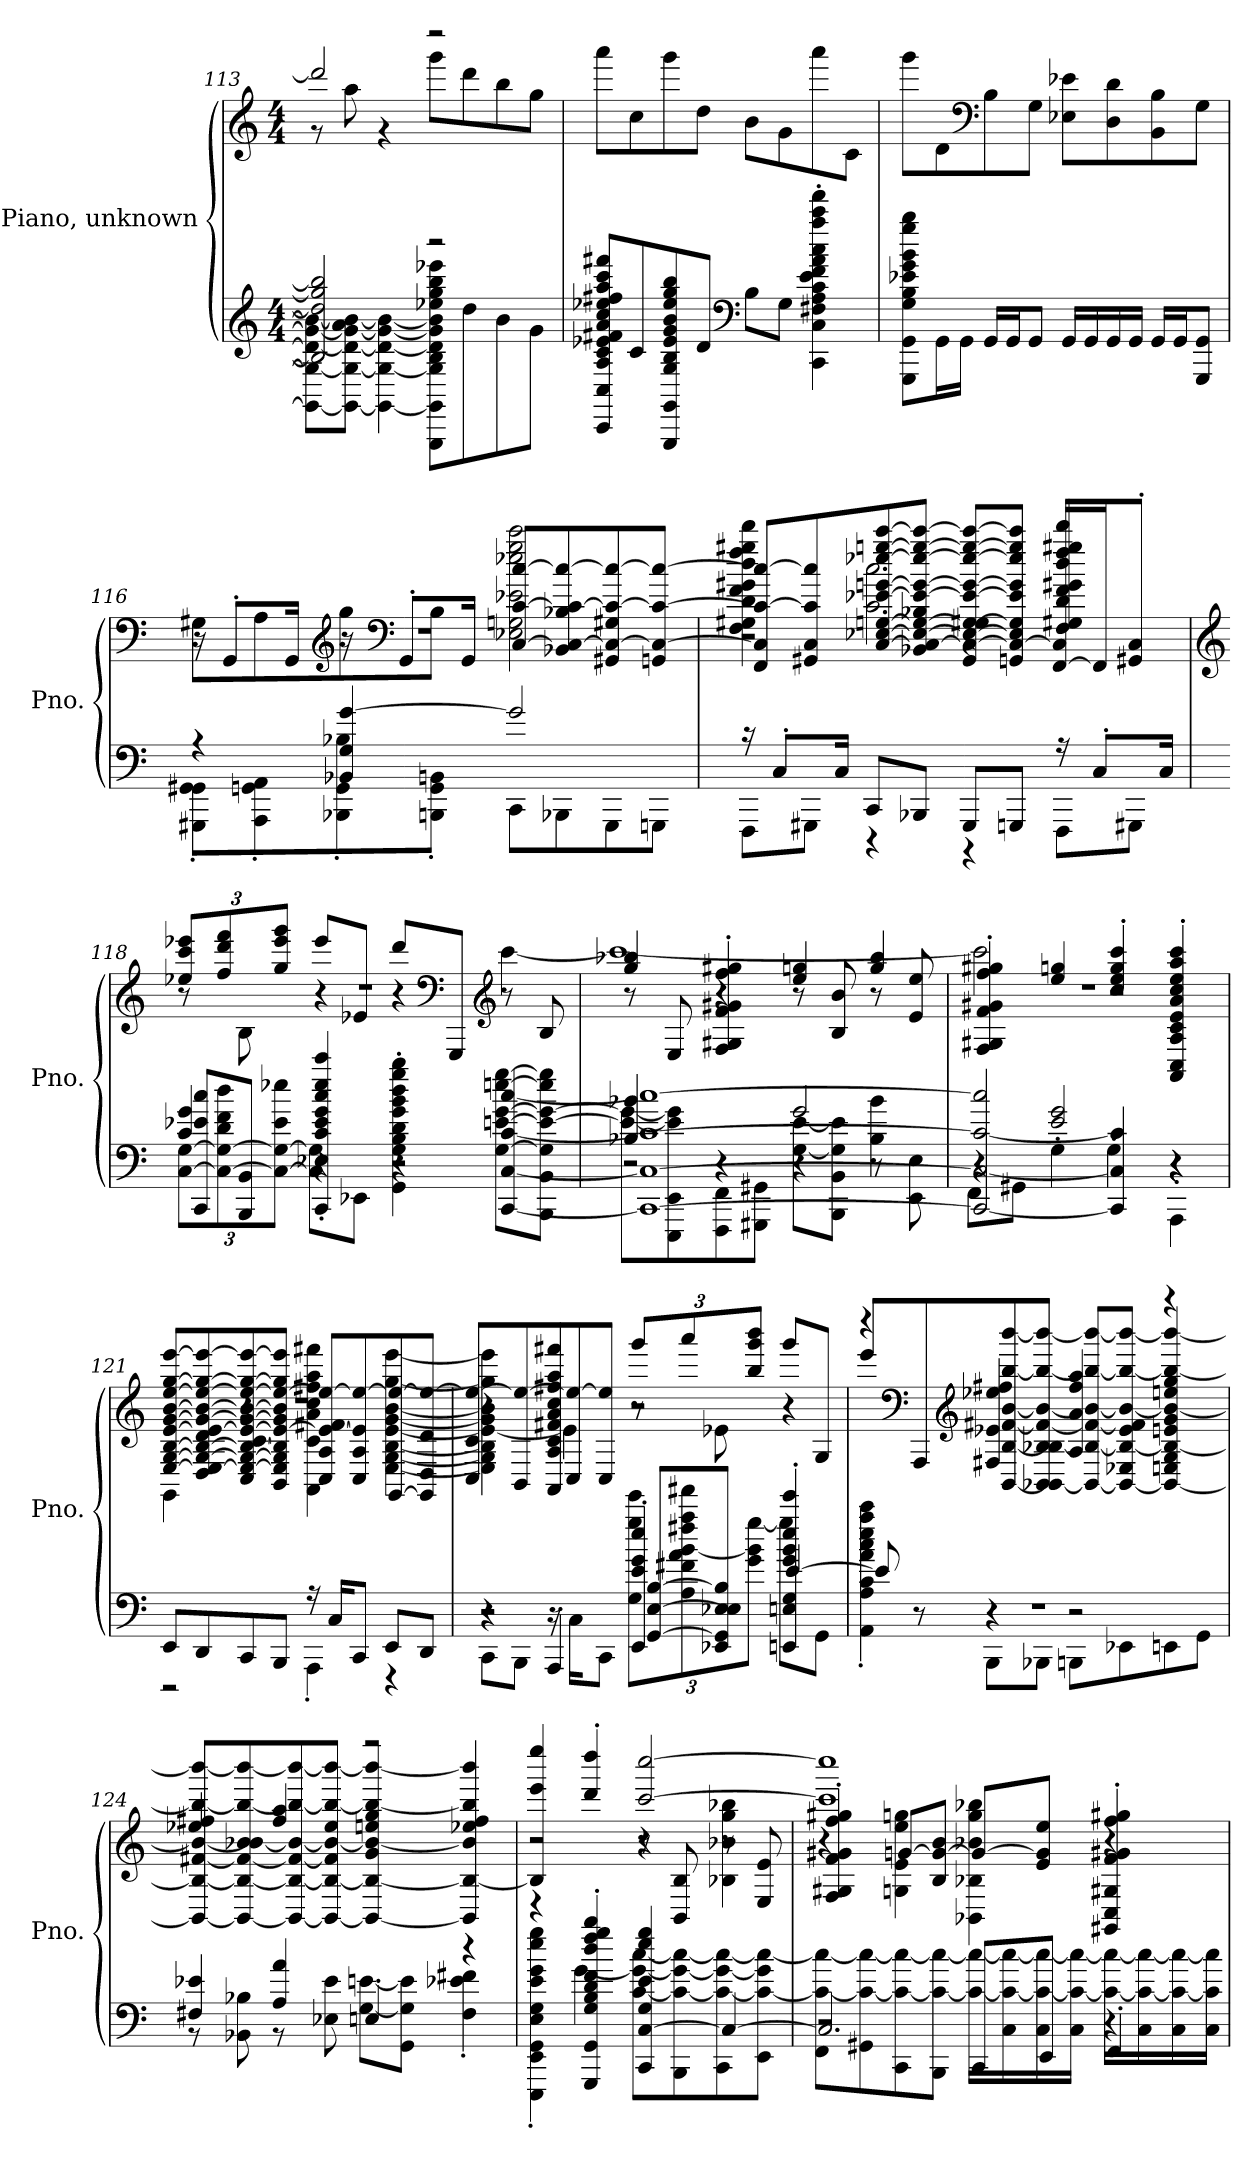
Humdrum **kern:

**kern	**kern
*part1	*part1
*staff2	*staff1
*I"Piano, unknown	*
*I'Pno.	*
*clefG2	*clefG2
*k[]	*k[]
*M4/4	*M4/4
=113	=113
*^	*^
2B/] 2dd/] 2gg/] 2bb/]	8GG\_ 8G\_ 8d\_ 8g\_ 8b\_L	2ddd/]	8r
.	8GG\_ 8G\_ 8d\_ 8g\_ 8a\ 8b\_J	.	8aa\
.	4GG\_ 4G\_ 4d\_ 4g\_ 4b\_	.	4r
2r	8GGG\ 8GG\] 8G\] 8B\ 8d\] 8g\] 8b\] 8ee-X\ 8gg\ 8bb\ 8eee-X\L	2r	8ggg\L
.	8dd\	.	8ddd\
.	8b\	.	8bb\
.	8g\J	.	8gg\J
*v	*v	*	*
*	*v	*v
!!LO:LB:g=z
=114	=114
8CC/ 8C/ 8A/ 8c/ 8e-X/ 8f#X/ 8a/ 8cc/ 8ee-X/ 8ff#X/ 8aa/ 8ccc/ 8fff#X/L	8aaa\L
8c/	8cc\
8GGG/ 8GG/ 8G/ 8B/ 8e-/ 8g/ 8b/ 8ee-/ 8gg/ 8bb/	8ggg\
8d/J	8dd\J
*clefF4	*
8B\L	8b\L
8G\J	8g\
4CC\' 4C\' 4F#X\' 4A\' 4c\' 4e-\' 4f#\' 4a\' 4cc\' 4aa\' 4ccc\' 4fff#\'	8aaa\
.	8c\J
=115	=115
8GGG\ 8GG\ 8G\ 8B\ 8e-X\ 8g\ 8b\ 8gg\ 8bb\L	8ggg\L
16GG\L	8d\
16GG\JJ	.
*	*clefF4
16GG/LL	8B\
16GG/J	.
8GG/J	8G\J
16GG/LL	8E-X\ 8e-X\L
16GG/	.
16GG/	8D\ 8d\
16GG/JJ	.
16GG/LL	8BB\ 8B\
16GG/J	.
8GGG/ 8GG/J	8G\J
!!LO:LB:g=z
=116	=116
*^	*^
*	*	*	*^
4r	8GGG#X\' 8GG\' 8GG#X\'L	1r	8G#X\L	16r
.	.	.	.	8GG'/L
.	8AAA\' 8GGn\' 8AA\'	.	8A\	.
.	.	.	.	16GG/Jk
*	*	*clefG2	*	*
4BB-X/ 4G/ [4g/	8BBB-X\' 8GG\' 8B-X\'	.	8gg\	16r
*	*	*clefF4	*	*
.	.	.	.	8GG'/L
.	8BBBn\' 8GG\' 8BBn\'J	.	8B\J	.
.	.	.	.	16GG/Jk
2g/]	8CC\L	.	2E-X\ 2Gn\ 2e-X\ 2ee-X\ 2gg\ 2ccc\	[8C/ [8c/ [8cc/L
.	8BBB-X\	.	.	8BB-X/ 8C/_ 8B-X/ 8c/_ 8cc/_
.	8GGG#\	.	.	8GG#X/ 8C/_ 8G#X/ 8c/_ 8cc/_
.	8GGGn\J	.	.	8GGn/ 8C/_ 8c/_ 8cc/_J
=117	=117	=117	=117	=117
16r	8FFF\L	2r	4F\ 4G#X\ 4d\ 4f\ 4g#X\ 4dd\ 4ff\ 4gg#X\ 4ddd\	8FF/ 8C/] 8c/_ 8cc/_L
8C'/L	.	.	.	.
.	8GGG#X\J	.	.	8GG#X/ 8C/ 8c/] 8cc/]
16C/Jk	.	.	.	.
8CC/L	4r	.	2.c\ 2.cc\	[8C/ [8E-X/ [8Gn/ [8e-X/ [8gn/ [8ee-X/ [8ggn/ [8ccc/
8BBB-X/J	.	.	.	8BB-X/ 8C/_ 8E-/_ 8G/_ 8B-X/ 8e-/_ 8g/_ 8ee-/_ 8gg/_ 8ccc/_J
8GGG#/L	4r	4r	.	8GG#/ 8C/_ 8E-/_ 8G/_ 8G#X/ 8e-/_ 8g/_ 8ee-/_ 8gg/_ 8ccc/_L
8GGGn/J	.	.	.	8GGn/ 8C/_ 8E-/] 8G/] 8e-/] 8g/] 8ee-/] 8gg/] 8ccc/]J
16r	8FFF\L	4F/ 4G#X/ 4d/ 4f/ 4g#X/ 4dd/ 4ff/ 4gg#X/ 4ddd/	.	[16FF/ 16C/]LL
8C'/L	.	.	.	16FF/J]
.	8GGG#X\J	.	.	8GG#X/' 8C/'J
16C/Jk	.	.	.	.
*v	*v	*	*	*
!!LO:LB:g=z	!!	!!
=118	=118	=118	=118
*	*clefG2	*	*
*^	*	*	*
*	*^	*	*	*
*	*	*Xbrackettup	*	*	*Xbrackettup
4c/ 4g/	8CC/ 8e-X/ 8cc/L	[12C\ [12G\L	1r	8r	12ee-X/ 12ccc/ 12eee-X/L
.	.	12C\_ 12G\_ 12d\ 12f\ 12dd\	.	.	12ff/ 12ddd/ 12fff/
.	8BBB/ 8BB/J	.	.	8B\	.
.	.	12C\_ 12G\_ 12e-\ 12ee-X\J	.	.	12gg/ 12eee-/ 12ggg/J
4r	4CC/' 4E-X/' 4c/' 4e-/' 4g/' 4cc/' 4ee-/' 4ccc/'	8C\] 8G\]L	.	4r	8eee-/L
.	.	8EE-X\J	.	.	8e-X/J
2r	4r	4GG\' 4G\' 4B\' 4d\' 4g\' 4b\' 4dd\' 4gg\' 4bb\'	.	4r	8ddd/L
*	*	*	*clefF4	*	*
.	.	.	.	.	8GGG/J
*	*	*	*clefG2	*	*
.	[4CC/ [4C/ [4c/ [4cc/	[8G\ [8en\ [8g\ [8een\ [8gg\L	.	[4ccc\	8r
.	.	8BBB\ 8BB\ 8G\] 8e\_ 8g\_ 8ee\] 8gg\]J	.	.	8B/
=119	=119	=119	=119	=119	=119
*	*	*^	*	*	*
4B-X/ 4b-X/	2r	1CC_ 1C_ 1c_ 1cc_	8e\_ 8g\_L	4gg/ 4bb-X/	1ccc_	8r
.	.	.	8EEE\ 8EE\ 8e\] 8g\]	.	.	8E/
4r	.	.	8FFF\ 8FF\	4r	.	4F/' 4G#X/' 4f/' 4g#X/' 4ff/' 4gg#X/'
.	.	.	8GGG#X\ 8GG#X\J	.	.	.
2g/	4r	.	[8G\ [8e\L	4ee/ 4ggn/	.	8r
.	.	.	8BBB\ 8BB\ 8G\] 8e\]J	.	.	8B/ 8b/
.	4B-\ 4b-\	.	8r	4gg/ 4bb-/	.	8r
.	.	.	8EE\ 8E\	.	.	8e/ 8ee/
*	*	*v	*v	*	*	*
=120	=120	=120	=120	=120	=120
4r	2CC/_ 2C/_ 2c/_ 2cc/]	8FF\L	1r	2ccc\]	4F/' 4G#X/' 4f/' 4g#X/' 4ff/' 4gg#X/'
.	.	8GG#X\J	.	.	.
2e/ 2g/	.	4G'\	.	.	4ee/ 4ggn/
.	4CC/] 4C/] 4c/]	4G'\	.	2r	4cc/' 4ee/' 4gg/' 4ccc/'
4r	4r	4AAA'\	.	.	4AA/' 4C/' 4A/' 4c/' 4e/' 4a/' 4cc/' 4ee/' 4aa/' 4ccc/'
*	*v	*v	*	*	*
!!LO:PB:g=z	!!	!!
=121	=121	=121	=121	=121
8EE/L	2r	1r	4GG\	[8E/ [8G/ [8B/ [8e/ [8g/ [8b/ [8ee/ [8gg/ [8eee/L
8DD/	.	.	.	8D/ 8E/_ 8G/_ 8B/_ 8d/ 8e/_ 8g/_ 8b/_ 8ee/_ 8gg/_ 8eee/_
8CC/	.	.	4r	8C/ 8E/_ 8G/_ 8B/_ 8c/ 8e/_ 8g/_ 8b/_ 8ee/_ 8gg/_ 8eee/_
8BBB/J	.	.	.	8BB/ 8E/] 8G/] 8B/] 8e/_ 8g/] 8b/] 8ee/_ 8gg/] 8eee/]J
16r	4AAA'\	.	4AA\ 4c\ 4a\ 4cc\ 4ff#X\ 4aa\ 4fff#X\	8C/ 8A/ 8e/_ 8f#X/ 8ee/_L
16C/KL	.	.	.	.
8CC/J	.	.	.	8C/ 8A/ 8e/] 8ee/_
8EE/L	4r	.	[4E\ [4G\ [4B\ [4e\ [4g\ [4b\ [4gg\ [4eee\	[8GG/ 8ee/_
8DD/J	.	.	.	8GG/] 8D/ 8d/ 8ee/_J
=122	=122	=122	=122	=122
*	*^	*	*	*
2r	8CC\L	4r	4r	4E\] 4G\] 4B\] 4e\_ 4g\] 4b\] 4gg\] 4eee\]	8C/ 8c/ 8ee/_L
.	8BBB\J	.	.	.	8BB/ 8ee/_
.	16r	4AAA'/	4AA/ 4A/ 4c/ 4f#X/ 4a/ 4cc/ 4ff#X/ 4aa/ 4fff#X/	4e\]	8C/ 8ee/_
.	16C\KL	.	.	.	.
.	8CC\J	.	.	.	8C/ 8ee/]J
4EE/' 4e/' 4g/' 4ee/'	12G\ 12gg\ 12eee\L	[8GG/ [8E/ [8B/L	2r	8r	12ggg/L
.	12A\ 12f#X\ 12a\ [12b\ 12ff#X\ 12aa\ 12fff#X\	.	.	.	12aaa/
.	.	8EE-X/ 8GG/] 8E-X/ 8E/] 8B/]J	.	8e-X\	.
.	12g\ 12b\] [12gg\J	.	.	.	12bb/ 12ggg/ 12bbb/J
4EEn/' 4En/' 4G/' 4g/' 4b/' 4ee/' 4eee/'	8gg\L]	[4e/	.	4r	8ggg/L
.	8GG\J	.	.	.	8G/J
*	*	*	*	*v	*v
!!LO:LB:g=z
=123	=123	=123	=123	=123
1r	4AA\' 4A\' 4c\' 4a\' 4cc\' 4ee\' 4aa\' 4ccc\'	8e/]	4r	8eee/L
*	*	*	*clefF4	*
.	.	8r	.	8AAA/
*	*	*	*clefG2	*
.	8BBB\L	4r	4F#X/ 4e-X/ 4ee-X/ 4ff#X/	[8BB/ [8B/ [8f#X/ [8b/ [8bb/ [8bbb/
.	8BBB-X\J	.	.	8BB-X/ 8BB/_ 8B-X/ 8B/_ 8f#/_ 8b/_ 8bb/_ 8bbb/_J
.	8BBBn\L	2r	4A/ 4a/ 4ff#/ 4aa/	8BB/_ 8B/_ 8f#/_ 8b/_ 8bb/_ 8bbb/_L
.	8EE-X\	.	.	8BB/_ 8E-X/ 8B/_ 8e-/ 8f#/] 8b/_ 8bb/_ 8bbb/_J
.	8EEn\	.	4r	4BB/_ 4En/ 4G/ 4B/_ 4en/ 4g/ 4b/_ 4een/ 4gg/ 4bb/_ 4bbb/_
.	8GG\J	.	.	.
*	*v	*v	*	*
=124	=124	=124	=124
4F#X/ 4e-X/	8r	4ee-X/ 4ff#X/	8BB/_ 8B/_ [8f#X/ 8b/_ 8bb/_ 8bbb/_L
.	8BB-X\ 8B-X\	.	8BB/_ 8B/_ 8f#/_ 8b-X/ 8b/_ 8bb/_ 8bbb/_
4A/ 4a/	8r	4ff#/ 4aa/	8BB/_ 8B/_ 8f#/_ 8b/_ 8bb/_ 8bbb/_
.	8E-X\ 8e-\	.	8BB/_ 8B/_ 8f#/] 8b/_ 8ee-/ 8bb/_ 8bbb/_J
4En'/	[8G\ [8en\L	2r	4BB/_ 4B/_ 4g/ 4b/_ 4een/ 4gg/ 4bb/_ 4bbb/_
.	8GG\ 8G\] 8e\]J	.	.
4r	4F#\' 4e-X\' 4f#X\'	.	4BB/] 4B/_ 4b/] 4ee-X/ 4ff#/ 4bb/] 4bbb/]
!!LO:LB:g=z
=125	=125	=125	=125
*	*	*	*^
4r	4EEE\' 4EE\' 4GG\' 4E\' 4G\' 4e\' 4g\' 4ee\' 4gg\'	2r	2r	4B/] 4eee/ 4eeee/
4GGG/' 4GG/' 4G/' 4B/' 4d/' 4f/' 4dd/' 4ff/' 4gg/' 4bb/'	[4g\	.	.	4ddd/' 4dddd/'
4CC/ [4C/ 4G/ 4e/ 4ee/ 4gg/	[8c\ 8g\_ [8cc\L	[2ccc/ [2cccc/	4r	8r
.	8BBB\ 8c\_ 8g\_ 8cc\_	.	.	8BB/ 8B/
4C/_	8CC\ 8c\_ 8g\_ 8cc\_	.	4B-X\ 4b-X\ 4gg\ 4bb-X\	8r
.	8EE\ 8c\_ 8g\] 8cc\_J	.	.	8E/ 8e/
=126	=126	=126	=126	=126
*	*^	*	*	*
2.C/]	8FF\ 8c\_ 8cc\_L	2r	1ccc] 1cccc]	4r	4F/' 4G#X/' 4f/' 4g#X/' 4ff/' 4gg#X/'
.	8GG#X\ 8c\_ 8cc\_	.	.	.	.
.	8CC\ 8c\_ 8cc\_	.	.	4Gn\ 4e\ 4ee\ 4ggn\	[8gn/L
.	8BBB\ 8c\_ 8cc\_J	.	.	.	8B/ 8g/_ 8b/J
.	16c\_ 16cc\_LL	8CC/L	.	4BB-X\ 4B-X\ 4b-X\ 4gg\ 4bb-X\	8g/L_
.	16C\ 16c\_ 16cc\_	.	.	.	.
.	16C\ 16c\_ 16cc\_	8EE/J	.	.	8e/ 8g/] 8ee/J
.	16C\ 16c\_ 16cc\_JJ	.	.	.	.
4r	16c\_ 16cc\_LL	4FF'/	.	4r	4GG#X/' 4C/' 4G#X/' 4f/' 4g#X/' 4ff/' 4gg#X/'
.	16C\ 16c\_ 16cc\_	.	.	.	.
.	16C\ 16c\_ 16cc\_	.	.	.	.
.	16C\ 16c\] 16cc\]JJ	.	.	.	.
*v	*v	*v	*	*	*
*	*v	*v	*v
=	=
*-	*-
